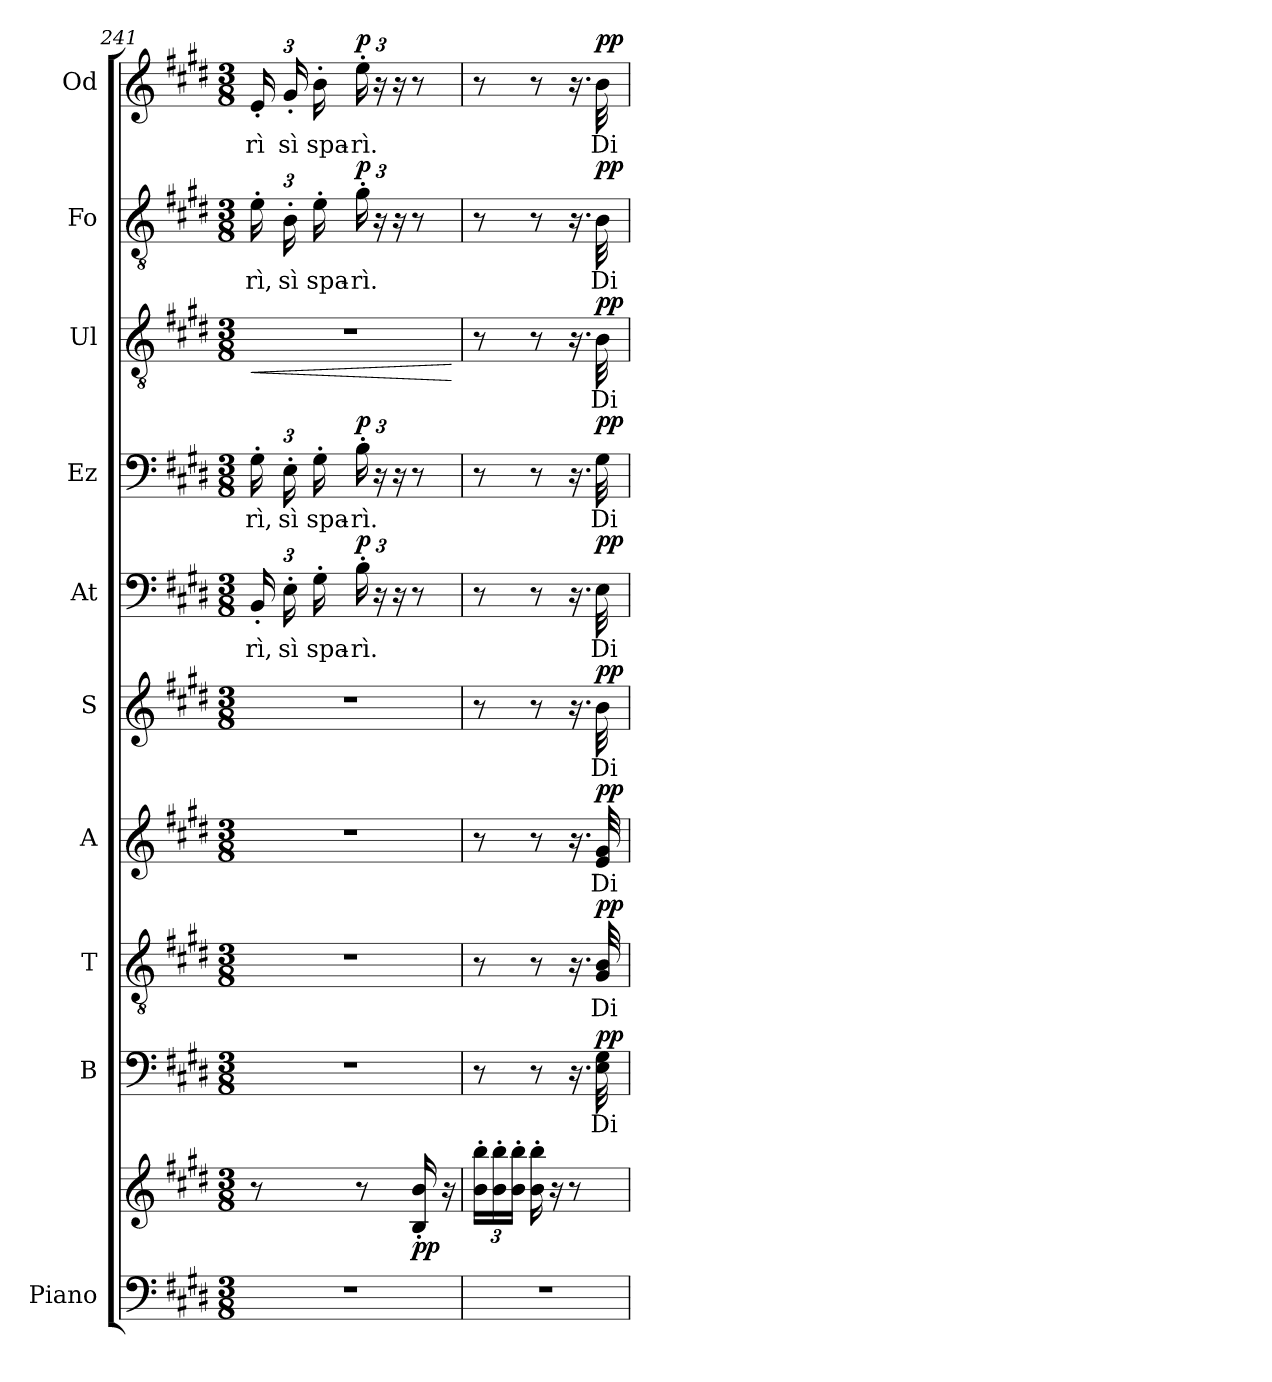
**kern	**kern	**dynam	**kern	**text	**dynam	**kern	**text	**dynam	**kern	**text	**dynam	**kern	**text	**dynam	**kern	**text	**dynam	**kern	**text	**dynam	**kern	**text	**dynam	**kern	**text	**dynam	**kern	**text	**dynam
*part10	*part10	*part10	*part9	*part9	*part9	*part8	*part8	*part8	*part7	*part7	*part7	*part6	*part6	*part6	*part5	*part5	*part5	*part4	*part4	*part4	*part3	*part3	*part3	*part2	*part2	*part2	*part1	*part1	*part1
*staff11	*staff10	*staff10/11	*staff9	*staff9	*staff9	*staff8	*staff8	*staff8	*staff7	*staff7	*staff7	*staff6	*staff6	*staff6	*staff5	*staff5	*staff5	*staff4	*staff4	*staff4	*staff3	*staff3	*staff3	*staff2	*staff2	*staff2	*staff1	*staff1	*staff1
*I"Piano	*	*	*I"B	*	*	*I"T	*	*	*I"A	*	*	*I"S	*	*	*I"At	*	*	*I"Ez	*	*	*I"Ul	*	*	*I"Fo	*	*	*I"Od	*	*
*I'Pno	*	*	*I'B	*	*	*I'T	*	*	*I'A	*	*	*I'S	*	*	*I'At	*	*	*I'Ez	*	*	*I'Ul	*	*	*I'Fo	*	*	*I'Od	*	*
*clefF4	*clefG2	*	*clefF4	*	*	*clefGv2	*	*	*clefG2	*	*	*clefG2	*	*	*clefF4	*	*	*clefF4	*	*	*clefGv2	*	*	*clefGv2	*	*	*clefG2	*	*
*k[f#c#g#d#]	*k[f#c#g#d#]	*	*k[f#c#g#d#]	*	*	*k[f#c#g#d#]	*	*	*k[f#c#g#d#]	*	*	*k[f#c#g#d#]	*	*	*k[f#c#g#d#]	*	*	*k[f#c#g#d#]	*	*	*k[f#c#g#d#]	*	*	*k[f#c#g#d#]	*	*	*k[f#c#g#d#]	*	*
*M3/8	*M3/8	*	*M3/8	*	*	*M3/8	*	*	*M3/8	*	*	*M3/8	*	*	*M3/8	*	*	*M3/8	*	*	*M3/8	*	*	*M3/8	*	*	*M3/8	*	*
*	*	*	*	*	*	*	*	*	*	*	*	*	*	*	*Xbrackettup	*	*	*	*	*	*	*	*	*	*	*	*	*	*
=241	=241	=241	=241	=241	=241	=241	=241	=241	=241	=241	=241	=241	=241	=241	=241	=241	=241	=241	=241	=241	=241	=241	=241	=241	=241	=241	=241	=241	=241
!	!	!	!	!	!	!	!	!	!	!	!	!	!	!	!	!LO:LY:b	!	!	!	!	!	!	!	!	!	!	!	!	!
*	*	*	*	*	*	*	*	*	*	*	*	*	*	*	*	*	*	*Xbrackettup	*	*	*	*	*	*	*	*	*	*	*
!	!	!	!	!	!	!	!	!	!	!	!	!	!	!	!	!	!	!	!LO:LY:b	!	!	!	!LO:HP:b	!	!	!	!	!	!
*	*	*	*	*	*	*	*	*	*	*	*	*	*	*	*	*	*	*	*	*	*	*	*	*Xbrackettup	*	*	*	*	*
!	!	!	!	!	!	!	!	!	!	!	!	!	!	!	!	!	!	!	!	!	!	!	!	!	!LO:LY:b	!	!	!	!
*	*	*	*	*	*	*	*	*	*	*	*	*	*	*	*	*	*	*	*	*	*	*	*	*	*	*	*Xbrackettup	*	*
!	!	!	!	!	!	!	!	!	!	!	!	!	!	!	!	!	!	!	!	!	!	!	!	!	!	!	!	!LO:LY:b	!
4.r	8r	.	4.r	.	.	4.r	.	.	4.r	.	.	4.r	.	.	24BB'/	-rì,	.	24G#'\	-rì,	.	4.r	.	<	24e'\	-rì,	.	24e'/	-rì	.
!	!	!	!	!	!	!	!	!	!	!	!	!	!	!	!	!LO:LY:b	!	!	!LO:LY:b	!	!	!	!	!	!LO:LY:b	!	!	!LO:LY:b	!
.	.	.	.	.	.	.	.	.	.	.	.	.	.	.	24E'\	sì	.	24E'\	sì	.	.	.	.	24B'\	sì	.	24g#'/	sì	.
!	!	!	!	!	!	!	!	!	!	!	!	!	!	!	!	!LO:LY:b	!	!	!LO:LY:b	!	!	!	!	!	!LO:LY:b	!	!	!LO:LY:b	!
.	.	.	.	.	.	.	.	.	.	.	.	.	.	.	24G#'\	spa-	.	24G#'\	spa-	.	.	.	.	24e'\	spa-	.	24b'\	spa-	.
!	!	!	!	!	!	!	!	!	!	!	!	!	!	!	!	!LO:LY:b	!LO:DY:a	!	!LO:LY:b	!LO:DY:a	!	!	!	!	!LO:LY:b	!LO:DY:a	!	!LO:LY:b	!LO:DY:a
.	8r	.	.	.	.	.	.	.	.	.	.	.	.	.	24B'\	-rì.	p	24B'\	-rì.	p	.	.	.	24g#'\	-rì.	p	24ee'\	-rì.	p
.	.	.	.	.	.	.	.	.	.	.	.	.	.	.	24r	.	.	24r	.	.	.	.	.	24r	.	.	24r	.	.
.	.	.	.	.	.	.	.	.	.	.	.	.	.	.	24r	.	.	24r	.	.	.	.	.	24r	.	.	24r	.	.
!	!	!LO:DY:b	!	!	!	!	!	!	!	!	!	!	!	!	!	!	!	!	!	!	!	!	!	!	!	!	!	!	!
.	16B/' 16b/'	pp	.	.	.	.	.	.	.	.	.	.	.	.	8r	.	.	8r	.	.	.	.	.	8r	.	.	8r	.	.
.	16r	.	.	.	.	.	.	.	.	.	.	.	.	.	.	.	.	.	.	.	.	.	.	.	.	.	.	.	.
.	.	.	.	.	.	.	.	.	.	.	.	.	.	.	.	.	.	.	.	.	.	.	[	.	.	.	.	.	.
!!LO:PB:g=z
=242	=242	=242	=242	=242	=242	=242	=242	=242	=242	=242	=242	=242	=242	=242	=242	=242	=242	=242	=242	=242	=242	=242	=242	=242	=242	=242	=242	=242	=242
*	*Xbrackettup	*	*	*	*	*	*	*	*	*	*	*	*	*	*	*	*	*	*	*	*	*	*	*	*	*	*	*	*
4.r	24b\' 24bb\'LL	.	8r	.	.	8r	.	.	8r	.	.	8r	.	.	8r	.	.	8r	.	.	8r	.	.	8r	.	.	8r	.	.
.	24b\' 24bb\'	.	.	.	.	.	.	.	.	.	.	.	.	.	.	.	.	.	.	.	.	.	.	.	.	.	.	.	.
.	24b\' 24bb\'JJ	.	.	.	.	.	.	.	.	.	.	.	.	.	.	.	.	.	.	.	.	.	.	.	.	.	.	.	.
.	16b\' 16bb\'	.	8r	.	.	8r	.	.	8r	.	.	8r	.	.	8r	.	.	8r	.	.	8r	.	.	8r	.	.	8r	.	.
.	16r	.	.	.	.	.	.	.	.	.	.	.	.	.	.	.	.	.	.	.	.	.	.	.	.	.	.	.	.
.	8r	.	16.r	.	.	16.r	.	.	16.r	.	.	16.r	.	.	16.r	.	.	16.r	.	.	16.r	.	.	16.r	.	.	16.r	.	.
!	!	!	!	!LO:LY:b	!LO:DY:a	!	!LO:LY:b	!LO:DY:a	!	!LO:LY:b	!LO:DY:a	!	!LO:LY:b	!LO:DY:a	!	!LO:LY:b	!LO:DY:a	!	!LO:LY:b	!LO:DY:a	!	!LO:LY:b	!LO:DY:a	!	!LO:LY:b	!LO:DY:a	!	!LO:LY:b	!LO:DY:a
.	.	.	32E\ 32G#!\	Di	pp	32G#!/ 32B/	Di	pp	32e/ 32g#!/	Di	pp	32b\	Di	pp	32E\	Di	pp	32G#\	Di	pp	32B\	Di	pp	32B\	Di	pp	32b\	Di	pp
=	=	=	=	=	=	=	=	=	=	=	=	=	=	=	=	=	=	=	=	=	=	=	=	=	=	=	=	=	=
*-	*-	*-	*-	*-	*-	*-	*-	*-	*-	*-	*-	*-	*-	*-	*-	*-	*-	*-	*-	*-	*-	*-	*-	*-	*-	*-	*-	*-	*-
